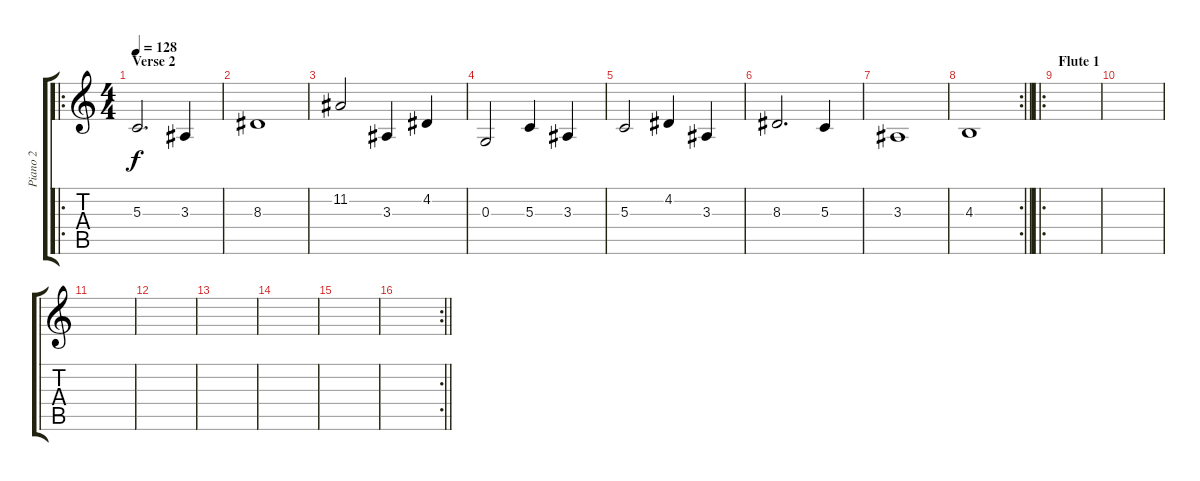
\track ("Piano 2" "Piano 2") {instrument acousticgrandpiano}
\staff {score tabs}
\tuning (E4 B3 G3 D3 A2 E2) {hide}
\ro
\ts (4 4)
\section ("" "Verse 2")
\tempo 128
\clef g2
\ks c
5.3.2{d dy f} 3.3.4 |
8.3.1 |
11.2.2 3.3.4 4.2.4 |
0.3.2 5.3.4 3.3.4 |
5.3.2 4.2.4 3.3.4 |
8.3.2{d} 5.3.4 |
3.3.1 |
\rc 2
\barLineRight lightlight
4.3.1 |
\ro
\section ("" "Flute 1")
|
|
|
|
|
|
|
\rc 2
\barLineRight lightlight
